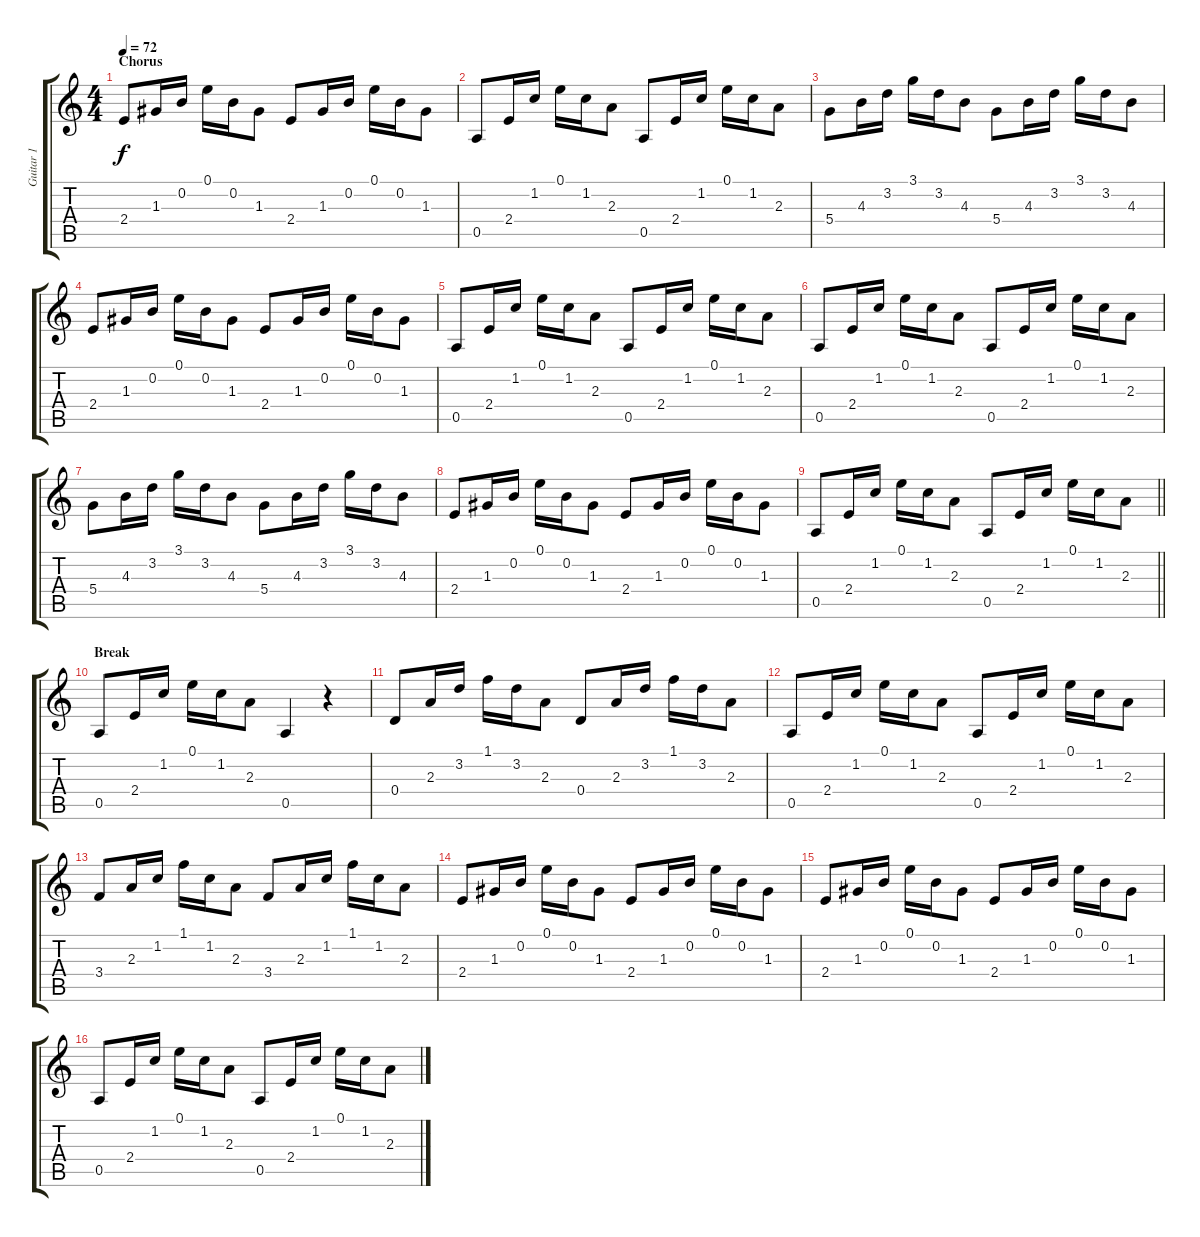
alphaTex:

\track ("Guitar 1" "Guitar 1") {instrument electricguitarclean}
\staff {score tabs}
\tuning (E4 B3 G3 D3 A2 E2) {hide}
\ts (4 4)
\section ("" "Chorus")
\tempo 72
\clef g2
\ks c
2.4.8{dy f} 1.3.16 0.2.16 0.1.16 0.2.16 1.3.8 2.4.8 1.3.16 0.2.16 0.1.16 0.2.16 1.3.8 |
0.5.8 2.4.16 1.2.16 0.1.16 1.2.16 2.3.8 0.5.8 2.4.16 1.2.16 0.1.16 1.2.16 2.3.8 |
5.4.8 4.3.16 3.2.16 3.1.16 3.2.16 4.3.8 5.4.8 4.3.16 3.2.16 3.1.16 3.2.16 4.3.8 |
2.4.8 1.3.16 0.2.16 0.1.16 0.2.16 1.3.8 2.4.8 1.3.16 0.2.16 0.1.16 0.2.16 1.3.8 |
0.5.8 2.4.16 1.2.16 0.1.16 1.2.16 2.3.8 0.5.8 2.4.16 1.2.16 0.1.16 1.2.16 2.3.8 |
0.5.8 2.4.16 1.2.16 0.1.16 1.2.16 2.3.8 0.5.8 2.4.16 1.2.16 0.1.16 1.2.16 2.3.8 |
5.4.8 4.3.16 3.2.16 3.1.16 3.2.16 4.3.8 5.4.8 4.3.16 3.2.16 3.1.16 3.2.16 4.3.8 |
2.4.8 1.3.16 0.2.16 0.1.16 0.2.16 1.3.8 2.4.8 1.3.16 0.2.16 0.1.16 0.2.16 1.3.8 |
\barLineRight lightlight
0.5.8 2.4.16 1.2.16 0.1.16 1.2.16 2.3.8 0.5.8 2.4.16 1.2.16 0.1.16 1.2.16 2.3.8 |
\section ("" "Break")
0.5.8 2.4.16 1.2.16 0.1.16 1.2.16 2.3.8 0.5.4 r.4 |
0.4.8 2.3.16 3.2.16 1.1.16 3.2.16 2.3.8 0.4.8 2.3.16 3.2.16 1.1.16 3.2.16 2.3.8 |
0.5.8 2.4.16 1.2.16 0.1.16 1.2.16 2.3.8 0.5.8 2.4.16 1.2.16 0.1.16 1.2.16 2.3.8 |
3.4.8 2.3.16 1.2.16 1.1.16 1.2.16 2.3.8 3.4.8 2.3.16 1.2.16 1.1.16 1.2.16 2.3.8 |
2.4.8 1.3.16 0.2.16 0.1.16 0.2.16 1.3.8 2.4.8 1.3.16 0.2.16 0.1.16 0.2.16 1.3.8 |
2.4.8 1.3.16 0.2.16 0.1.16 0.2.16 1.3.8 2.4.8 1.3.16 0.2.16 0.1.16 0.2.16 1.3.8 |
0.5.8 2.4.16 1.2.16 0.1.16 1.2.16 2.3.8 0.5.8 2.4.16 1.2.16 0.1.16 1.2.16 2.3.8
